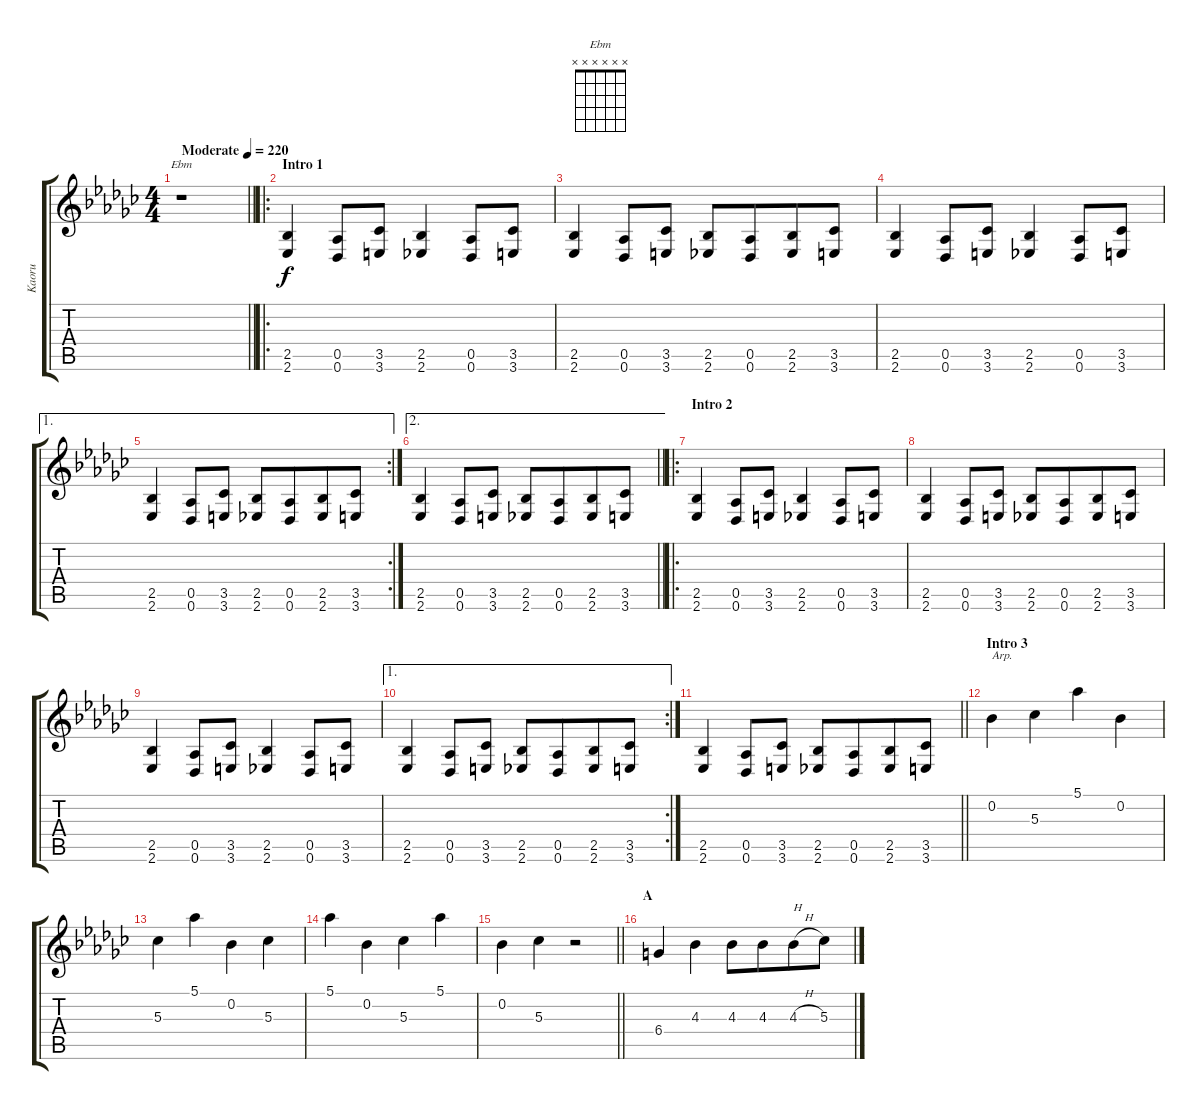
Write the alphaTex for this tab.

\track ("Kaoru" "Kaoru") {instrument overdrivenguitar}
\staff {score tabs}
\tuning (Eb4 Bb3 Gb3 Db3 Ab2 Db2) {hide}
\chord ("Ebm" x x x x x x)
\ts (4 4)
\tempo (220 "Moderate")
\clef g2
\barLineRight lightlight
\ks ebminor
r.1{ch "Ebm" dy f instrument overdrivenguitar} |
\ro
\section ("" "Intro 1")
(2.5 2.6).4 (0.5 0.6).8 (3.5 3.6).8 (2.5 2.6).4 (0.5 0.6).8 (3.5 3.6).8 |
(2.5 2.6).4 (0.5 0.6).8 (3.5 3.6).8 (2.5 2.6).8 (0.5 0.6).8{beam merge} (2.5 2.6).8 (3.5 3.6).8 |
(2.5 2.6).4 (0.5 0.6).8 (3.5 3.6).8 (2.5 2.6).4 (0.5 0.6).8 (3.5 3.6).8 |
\ae 1
\rc 2
(2.5 2.6).4 (0.5 0.6).8 (3.5 3.6).8 (2.5 2.6).8 (0.5 0.6).8{beam merge} (2.5 2.6).8 (3.5 3.6).8 |
\ae 2
\barLineRight lightlight
(2.5 2.6).4 (0.5 0.6).8 (3.5 3.6).8 (2.5 2.6).8 (0.5 0.6).8{beam merge} (2.5 2.6).8 (3.5 3.6).8 |
\ro
\section ("" "Intro 2")
(2.5 2.6).4 (0.5 0.6).8 (3.5 3.6).8 (2.5 2.6).4 (0.5 0.6).8 (3.5 3.6).8 |
(2.5 2.6).4 (0.5 0.6).8 (3.5 3.6).8 (2.5 2.6).8 (0.5 0.6).8{beam merge} (2.5 2.6).8 (3.5 3.6).8 |
(2.5 2.6).4 (0.5 0.6).8 (3.5 3.6).8 (2.5 2.6).4 (0.5 0.6).8 (3.5 3.6).8 |
\ae 1
\rc 2
(2.5 2.6).4 (0.5 0.6).8 (3.5 3.6).8 (2.5 2.6).8 (0.5 0.6).8{beam merge} (2.5 2.6).8 (3.5 3.6).8 |
\barLineRight lightlight
(2.5 2.6).4 (0.5 0.6).8 (3.5 3.6).8 (2.5 2.6).8 (0.5 0.6).8{beam merge} (2.5 2.6).8 (3.5 3.6).8 |
\section ("" "Intro 3")
0.2.4{txt "Arp." instrument electricguitarclean} 5.3.4 5.1.4 0.2.4 |
5.3.4 5.1.4 0.2.4 5.3.4 |
5.1.4 0.2.4 5.3.4 5.1.4 |
\barLineRight lightlight
0.2.4 5.3.4 r.2 |
\section ("" "A")
6.4.4{instrument overdrivenguitar} 4.3.4 4.3.8 4.3.8{beam merge} 4.3{h}.8{txt "H"} 5.3.8
